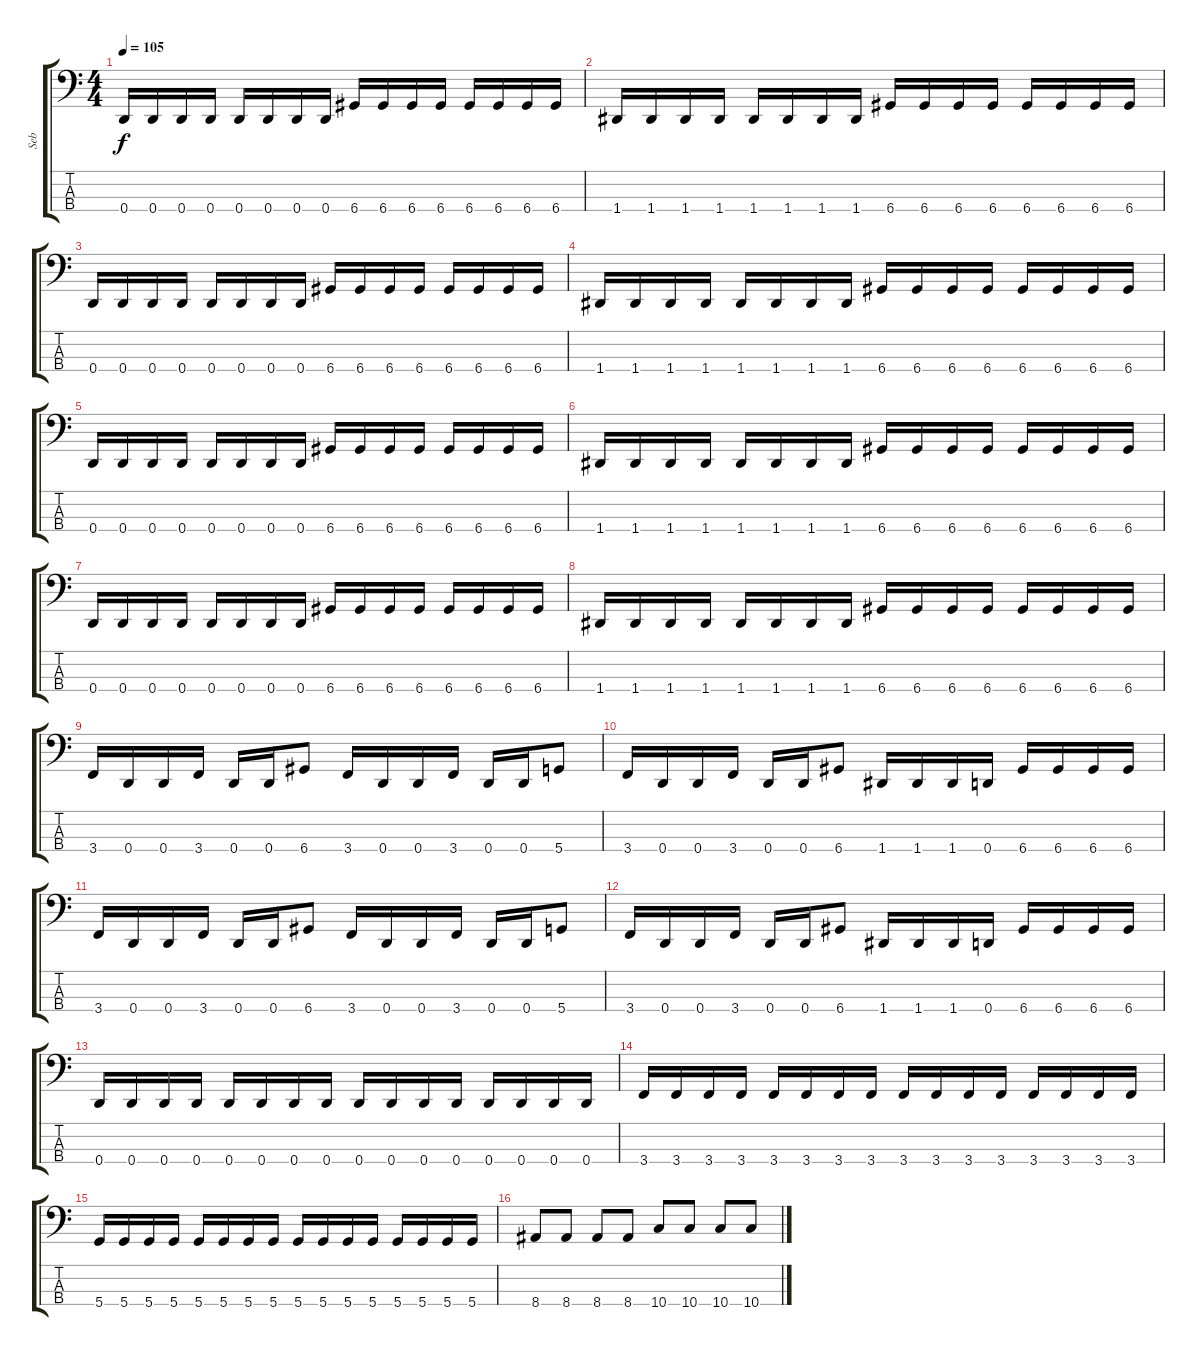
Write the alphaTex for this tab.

\track ("Seb" "Seb") {instrument electricbasspick}
\staff {score tabs}
\tuning (G2 D2 A1 D1) {hide}
\ts (4 4)
\tempo 105
\clef f4
\ks c
0.4.16{dy f} 0.4.16 0.4.16 0.4.16 0.4.16 0.4.16 0.4.16 0.4.16 6.4.16 6.4.16 6.4.16 6.4.16 6.4.16 6.4.16 6.4.16 6.4.16 |
1.4.16 1.4.16 1.4.16 1.4.16 1.4.16 1.4.16 1.4.16 1.4.16 6.4.16 6.4.16 6.4.16 6.4.16 6.4.16 6.4.16 6.4.16 6.4.16 |
0.4.16 0.4.16 0.4.16 0.4.16 0.4.16 0.4.16 0.4.16 0.4.16 6.4.16 6.4.16 6.4.16 6.4.16 6.4.16 6.4.16 6.4.16 6.4.16 |
1.4.16 1.4.16 1.4.16 1.4.16 1.4.16 1.4.16 1.4.16 1.4.16 6.4.16 6.4.16 6.4.16 6.4.16 6.4.16 6.4.16 6.4.16 6.4.16 |
0.4.16 0.4.16 0.4.16 0.4.16 0.4.16 0.4.16 0.4.16 0.4.16 6.4.16 6.4.16 6.4.16 6.4.16 6.4.16 6.4.16 6.4.16 6.4.16 |
1.4.16 1.4.16 1.4.16 1.4.16 1.4.16 1.4.16 1.4.16 1.4.16 6.4.16 6.4.16 6.4.16 6.4.16 6.4.16 6.4.16 6.4.16 6.4.16 |
0.4.16 0.4.16 0.4.16 0.4.16 0.4.16 0.4.16 0.4.16 0.4.16 6.4.16 6.4.16 6.4.16 6.4.16 6.4.16 6.4.16 6.4.16 6.4.16 |
1.4.16 1.4.16 1.4.16 1.4.16 1.4.16 1.4.16 1.4.16 1.4.16 6.4.16 6.4.16 6.4.16 6.4.16 6.4.16 6.4.16 6.4.16 6.4.16 |
3.4.16 0.4.16 0.4.16 3.4.16 0.4.16 0.4.16 6.4.8 3.4.16 0.4.16 0.4.16 3.4.16 0.4.16 0.4.16 5.4.8 |
3.4.16 0.4.16 0.4.16 3.4.16 0.4.16 0.4.16 6.4.8 1.4.16 1.4.16 1.4.16 0.4.16 6.4.16 6.4.16 6.4.16 6.4.16 |
3.4.16 0.4.16 0.4.16 3.4.16 0.4.16 0.4.16 6.4.8 3.4.16 0.4.16 0.4.16 3.4.16 0.4.16 0.4.16 5.4.8 |
3.4.16 0.4.16 0.4.16 3.4.16 0.4.16 0.4.16 6.4.8 1.4.16 1.4.16 1.4.16 0.4.16 6.4.16 6.4.16 6.4.16 6.4.16 |
0.4.16 0.4.16 0.4.16 0.4.16 0.4.16 0.4.16 0.4.16 0.4.16 0.4.16 0.4.16 0.4.16 0.4.16 0.4.16 0.4.16 0.4.16 0.4.16 |
3.4.16 3.4.16 3.4.16 3.4.16 3.4.16 3.4.16 3.4.16 3.4.16 3.4.16 3.4.16 3.4.16 3.4.16 3.4.16 3.4.16 3.4.16 3.4.16 |
5.4.16 5.4.16 5.4.16 5.4.16 5.4.16 5.4.16 5.4.16 5.4.16 5.4.16 5.4.16 5.4.16 5.4.16 5.4.16 5.4.16 5.4.16 5.4.16 |
8.4.8 8.4.8 8.4.8 8.4.8 10.4.8 10.4.8 10.4.8 10.4.8
